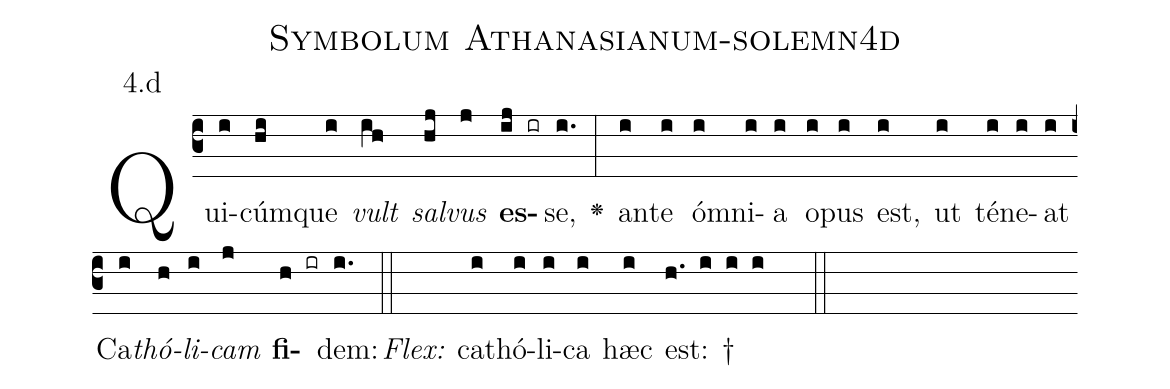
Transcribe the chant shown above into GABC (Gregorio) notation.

name: Symbolum Athanasianum-solemn4d;
annotation: 4.d;
%%
(c3)Qui(i)cúm(hi)que(i) <i>vult</i>(ih) <i>sal</i>(hj)<i>vus</i>(j) <b>es</b>(ij ir)se,(i.) <v>\greheightstar</v>(:) an(i)te(i) óm(i)ni(i)a(i) o(i)pus(i) est,(i) ut(i) té(i)ne(i)at(i) Ca(i)<i>thó</i>(h)<i>li</i>(i)<i>cam</i>(j) <b>fi</b>(h ir)dem:(i.) (::)
<i>Flex:</i>()  ca(i)thó(i)li(i)ca(i) hæc(i) est: †(h. i i i  ::)

%E(i) u(h) o(i) u(j) a(h) e.(i.) (::)
